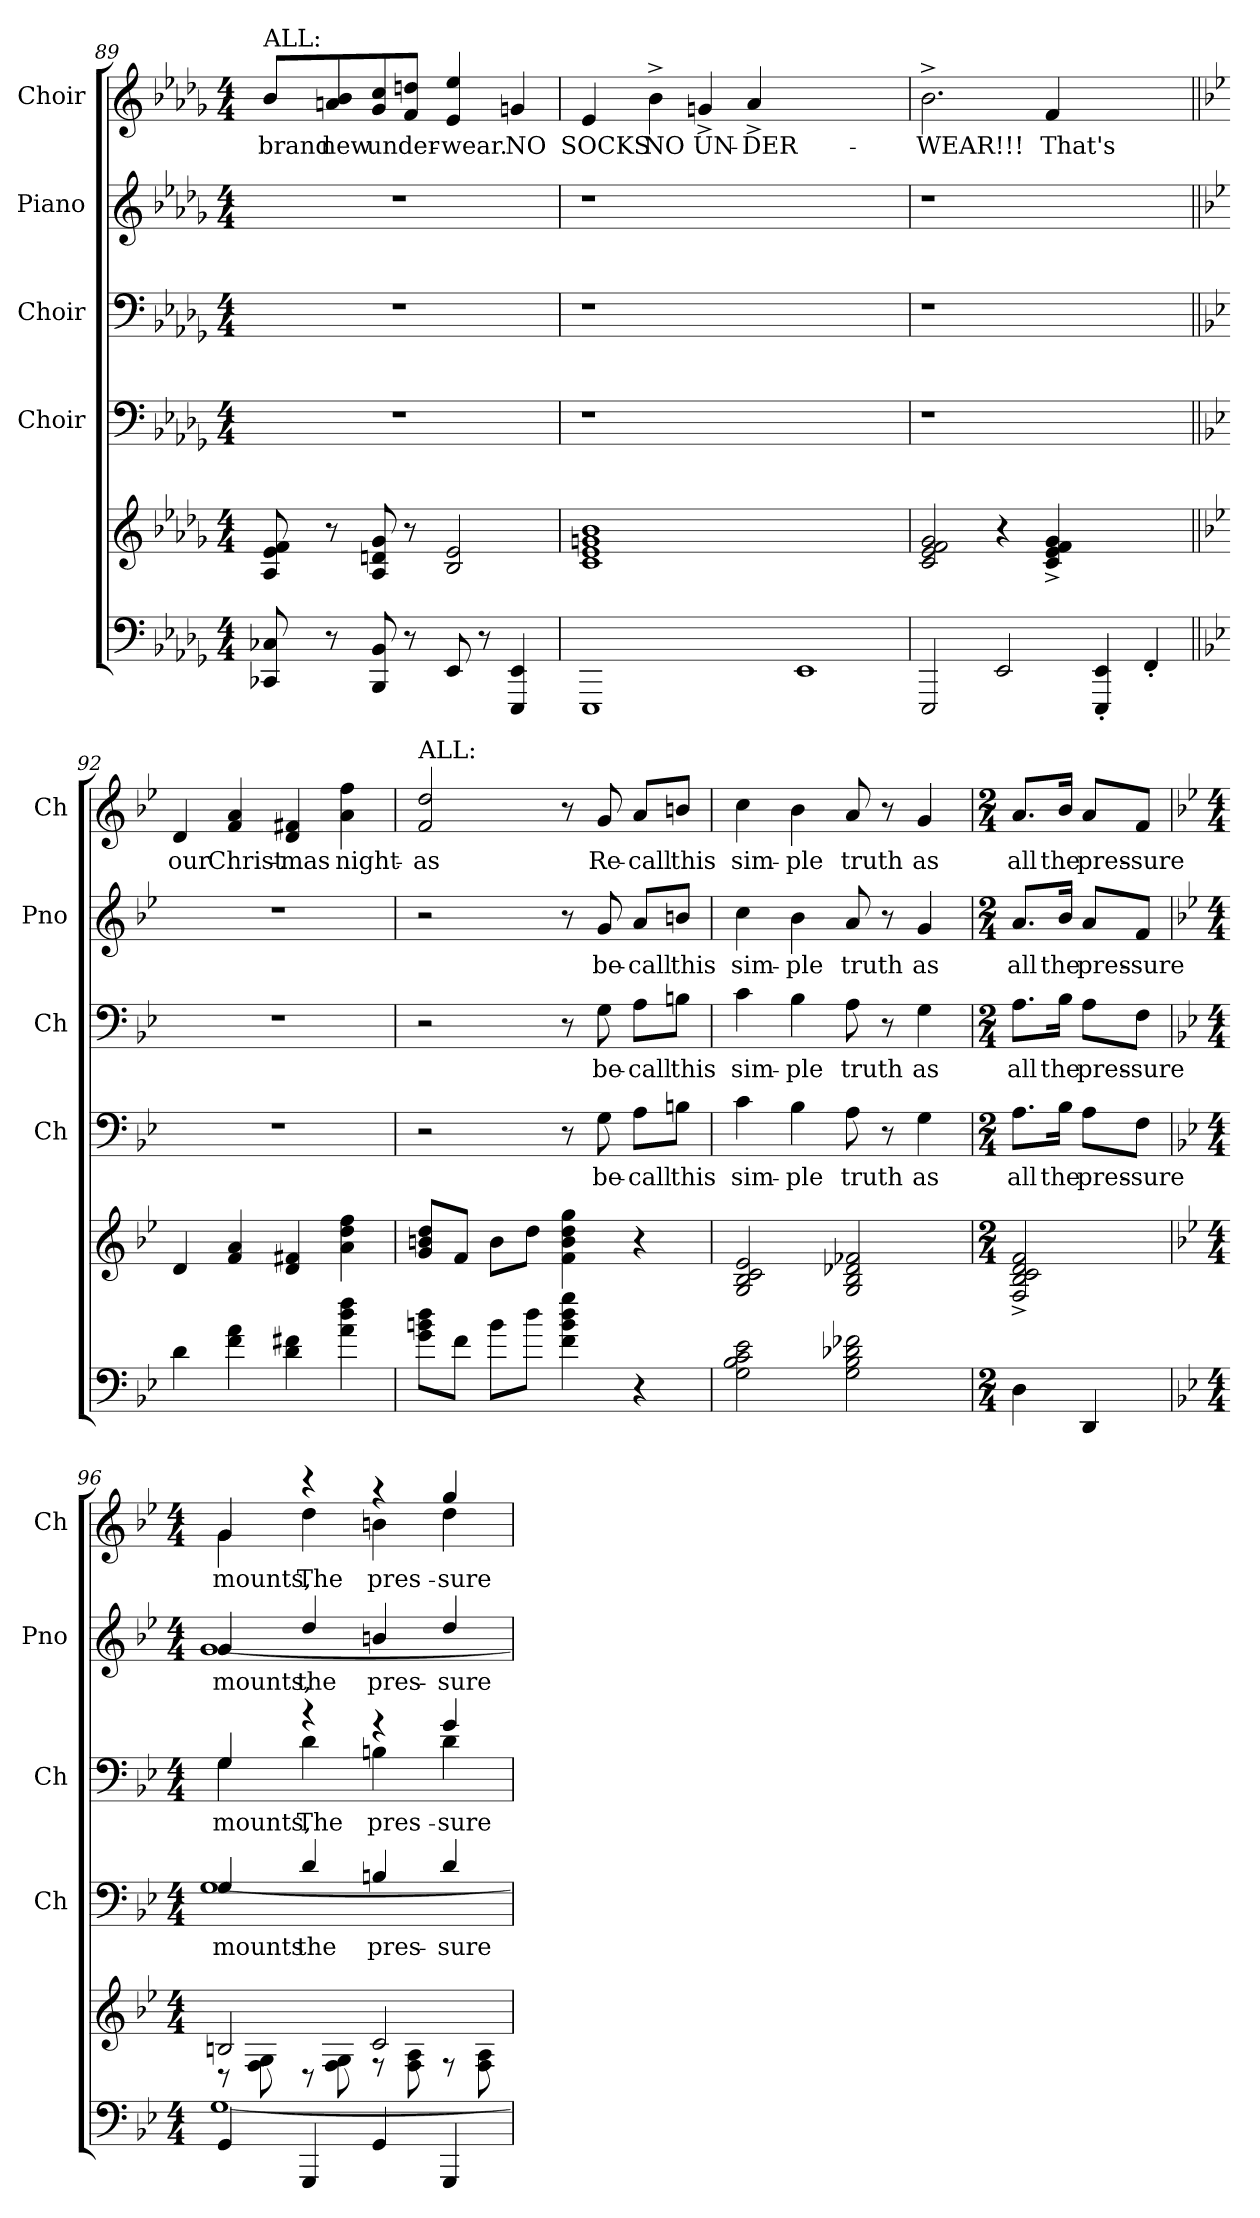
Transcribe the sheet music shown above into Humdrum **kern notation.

**kern	**kern	**kern	**text	**kern	**text	**kern	**text	**kern	**text
*part5	*part5	*part4	*part4	*part3	*part3	*part2	*part2	*part1	*part1
*staff6	*staff5	*staff4	*staff4	*staff3	*staff3	*staff2	*staff2	*staff1	*staff1
*	*	*I"Choir	*	*I"Choir	*	*I"Piano	*	*I"Choir	*
*	*	*I'Ch	*	*I'Ch	*	*I'Pno	*	*I'Ch	*
*clefF4	*clefG2	*clefF4	*	*clefF4	*	*clefG2	*	*clefG2	*
*k[b-e-a-d-g-]	*k[b-e-a-d-g-]	*k[b-e-a-d-g-]	*	*k[b-e-a-d-g-]	*	*k[b-e-a-d-g-]	*	*k[b-e-a-d-g-]	*
*M4/4	*M4/4	*M4/4	*	*M4/4	*	*M4/4	*	*M4/4	*
=89	=89	=89	=89	=89	=89	=89	=89	=89	=89
!	!	!	!	!	!	!	!	!LO:TX:t=ALL&colon;	!
8CC-X 8C-X	8A- 8e- 8f	1r	.	1r	.	1r	.	8b-L	brand
8r	8r	.	.	.	.	.	.	8an 8b-	new
8BBB- 8BB-	8A- 8dn 8g-	.	.	.	.	.	.	8g- 8cc	un
8r	8r	.	.	.	.	.	.	8f 8ddnJ	der-
8EE-	2B- 2e-	.	.	.	.	.	.	4e- 4ee-	-wear.
8r	.	.	.	.	.	.	.	.	.
4EEE- 4EE-	.	.	.	.	.	.	.	4gn	NO
=90	=90	=90	=90	=90	=90	=90	=90	=90	=90
1EEE-	1c 1e- 1gn 1b-	1r	.	1r	.	1r	.	4e-	SOCKS
.	.	.	.	.	.	.	.	4b-^	NO
.	.	.	.	.	.	.	.	4gn^	UN-
.	.	.	.	.	.	.	.	4a-^	-DER-
1EE-	1ryy	1ryy	.	1ryy	.	1ryy	.	1ryy	.
=91	=91	=91	=91	=91	=91	=91	=91	=91	=91
2EEE-	2c 2e- 2f 2g-	1r	.	1r	.	1r	.	2.b-^	-WEAR!!!
2EE-	4r	.	.	.	.	.	.	.	.
.	4c^ 4e-^ 4f^ 4g-^	.	.	.	.	.	.	4f	That's
4EEE-' 4EE-'	2ryy	2ryy	.	2ryy	.	2ryy	.	2ryy	.
4FF'	.	.	.	.	.	.	.	.	.
!!LO:LB:g=z
=92||	=92||	=92||	=92||	=92||	=92||	=92||	=92||	=92||	=92||
*k[b-e-]	*k[b-e-]	*k[b-e-]	*	*k[b-e-]	*	*k[b-e-]	*	*k[b-e-]	*
4d	4d	1r	.	1r	.	1r	.	4d	our
4f 4a	4f 4a	.	.	.	.	.	.	4f 4a	Christ-
4d 4f#X	4d 4f#X	.	.	.	.	.	.	4d 4f#X	-mas
4a 4dd 4ff	4a 4dd 4ff	.	.	.	.	.	.	4a 4ff	night-
=93	=93	=93	=93	=93	=93	=93	=93	=93	=93
!	!	!	!	!	!	!	!	!LO:TX:t=ALL&colon;	!
8g 8bn 8ddL	8g 8bn 8ddL	2r	.	2r	.	2r	.	2f 2dd	-as
8fJ	8fJ	.	.	.	.	.	.	.	.
8bL	8bL	.	.	.	.	.	.	.	.
8ddJ	8ddJ	.	.	.	.	.	.	.	.
4f 4b 4dd 4gg	4f 4b 4dd 4gg	8r	.	8r	.	8r	.	8r	.
.	.	8G	be-	8G	be-	8g	be-	8g	Re-
4r	4r	8AL	-call	8AL	-call	8aL	-call	8aL	-call
.	.	8BnJ	this	8BnJ	this	8bnJ	this	8bnJ	this
=94	=94	=94	=94	=94	=94	=94	=94	=94	=94
2G 2B- 2c 2e-	2G 2B- 2c 2e-	4c	sim-	4c	sim-	4cc	sim-	4cc	sim-
.	.	4B-	-ple	4B-	-ple	4b-	-ple	4b-	-ple
2G 2B- 2d-X 2f-X	2G 2B- 2d-X 2f-X	8A	truth	8A	truth	8a	truth	8a	truth
.	.	8r	.	8r	.	8r	.	8r	.
.	.	4G	as	4G	as	4g	as	4g	as
=95	=95	=95	=95	=95	=95	=95	=95	=95	=95
*M2/4	*M2/4	*M2/4	*	*M2/4	*	*M2/4	*	*M2/4	*
4D	2F^ 2B-^ 2c^ 2d^ 2f^	8.AL	all	8.AL	all	8.aL	all	8.aL	all
.	.	16B-Jk	the	16B-Jk	the	16b-Jk	the	16b-Jk	the
4DD	.	8AL	pres-	8AL	pres-	8aL	pres-	8aL	pres-
.	.	8FJ	-sure	8FJ	-sure	8fJ	-sure	8fJ	-sure
!!LO:PB:g=z
=96	=96	=96	=96	=96	=96	=96	=96	=96	=96
*k[b-e-]	*k[b-e-]	*k[b-e-]	*	*k[b-e-]	*	*k[b-e-]	*	*k[b-e-]	*
*M4/4	*M4/4	*M4/4	*	*M4/4	*	*M4/4	*	*M4/4	*
*^	*^	*	*	*	*	*	*	*	*
!	!	!	!	!	!LO:LY:a	!	!LO:LY:a	!	!LO:LY:a	!	!LO:LY:a
*	*	*	*	*^	*	*^	*	*^	*	*^	*
4GG	[1G	2Bn	8r	4G	[1G	mounts	4G	4G	mounts,	4g	[1g	mounts,	4g	4g	mounts,
.	.	.	8F 8G	.	.	.	.	.	.	.	.	.	.	.	.
!	!	!	!	!	!	!LO:LY:a	!	!	!	!	!	!LO:LY:a	!	!	!
4GGG	.	.	8r	4d	.	the	4r	4d	The	4dd	.	the	4r	4dd	The
.	.	.	8F 8G	.	.	.	.	.	.	.	.	.	.	.	.
!	!	!	!	!	!	!LO:LY:a	!	!	!	!	!	!LO:LY:a	!	!	!
4GG	.	2c	8r	4Bn	.	pres-	4r	4Bn	pres-	4bn	.	pres-	4r	4bn	pres-
.	.	.	8F 8A	.	.	.	.	.	.	.	.	.	.	.	.
!	!	!	!	!	!	!LO:LY:a	!	!	!LO:LY:a	!	!	!LO:LY:a	!	!	!LO:LY:a
4GGG	.	.	8r	4d	.	-sure	4g	4d	-sure	4dd	.	-sure	4gg	4dd	-sure
.	.	.	8F 8A	.	.	.	.	.	.	.	.	.	.	.	.
*v	*v	*	*	*v	*v	*	*v	*v	*	*v	*v	*	*v	*v	*
*	*v	*v	*	*	*	*	*	*	*	*
=	=	=	=	=	=	=	=	=	=
*-	*-	*-	*-	*-	*-	*-	*-	*-	*-
